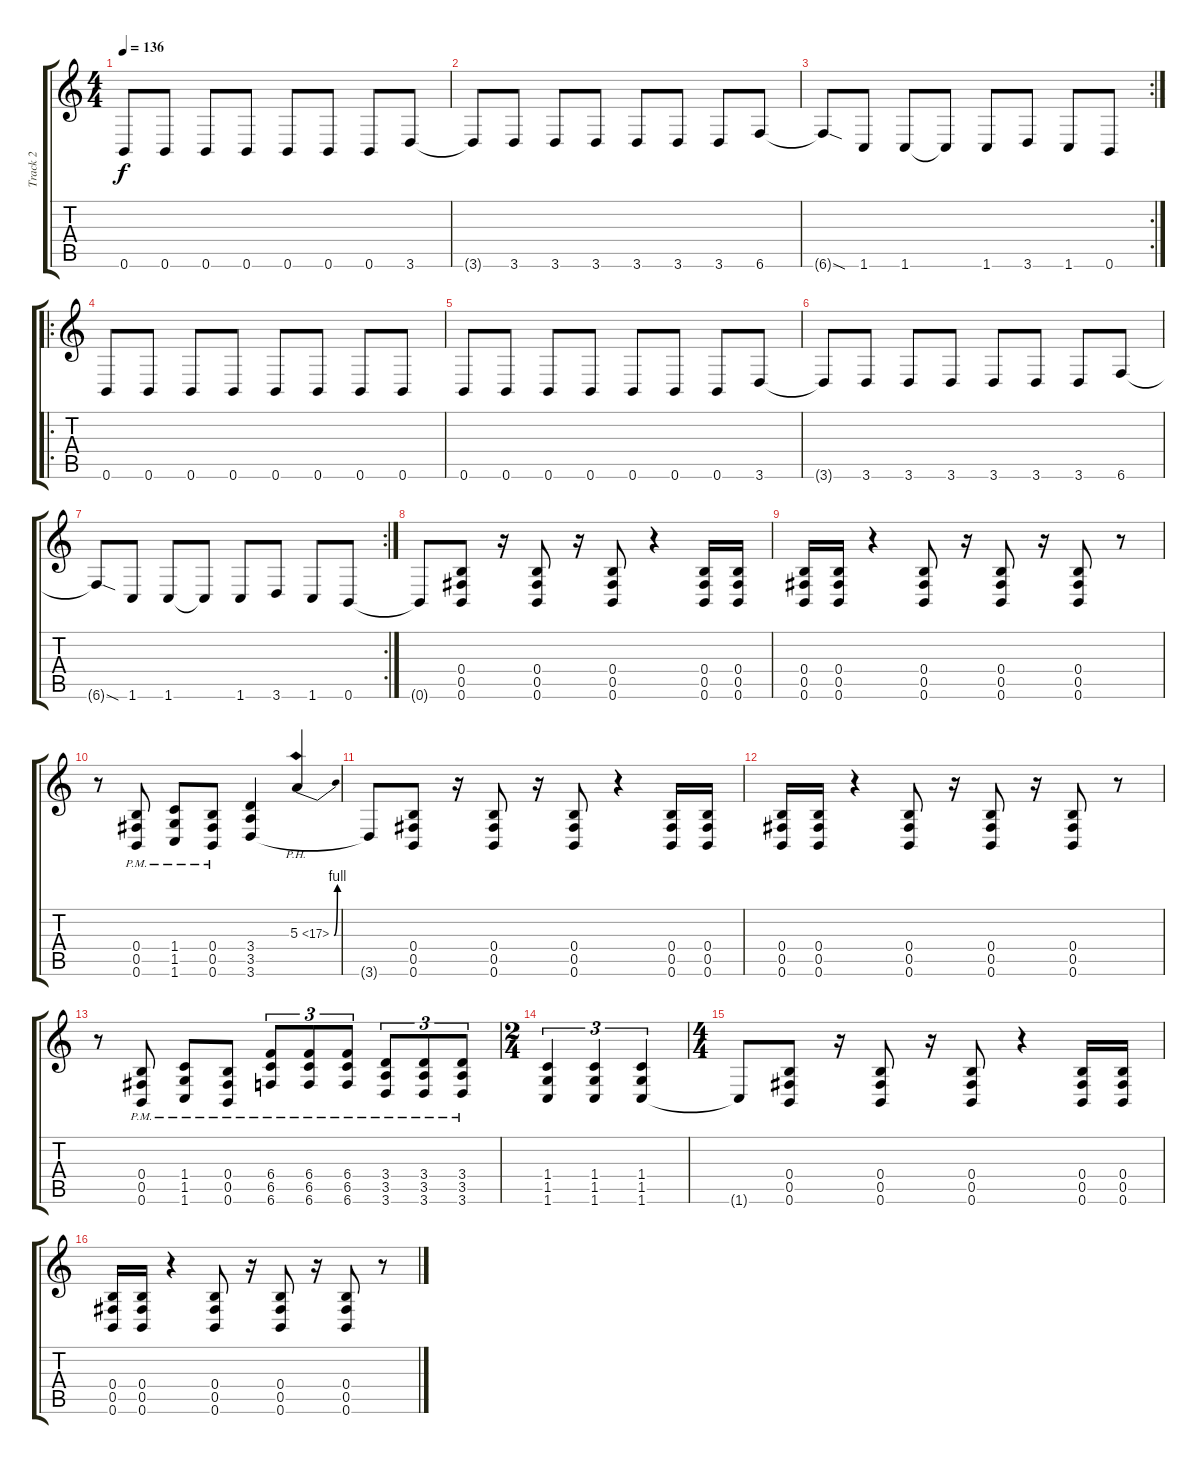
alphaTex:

\track ("Track 2" "Track 2") {instrument distortionguitar}
\staff {score tabs}
\tuning (Db4 Ab3 E3 B2 Gb2 B1) {hide}
\ts (4 4)
\tempo 136
\clef g2
\ks c
0.6.8{dy f} 0.6.8 0.6.8 0.6.8 0.6.8 0.6.8 0.6.8 3.6.8 |
3.6{t}.8 3.6.8 3.6.8 3.6.8 3.6.8 3.6.8 3.6.8 6.6.8 |
\rc 2
6.6{sod t}.8 1.6.8 1.6.8 1.6{t}.8 1.6.8 3.6.8 1.6.8 0.6.8 |
\ro
0.6.8 0.6.8 0.6.8 0.6.8 0.6.8 0.6.8 0.6.8 0.6.8 |
0.6.8 0.6.8 0.6.8 0.6.8 0.6.8 0.6.8 0.6.8 3.6.8 |
3.6{t}.8 3.6.8 3.6.8 3.6.8 3.6.8 3.6.8 3.6.8 6.6.8 |
\rc 2
6.6{sod t}.8 1.6.8 1.6.8 1.6{t}.8 1.6.8 3.6.8 1.6.8 0.6.8 |
0.6{t}.8 (0.4 0.5 0.6).8 r.16 (0.4 0.5 0.6).8 r.16 (0.4 0.5 0.6).8 r.4 (0.4 0.5 0.6).16 (0.4 0.5 0.6).16 |
(0.4 0.5 0.6).16 (0.4 0.5 0.6).16 r.4 (0.4 0.5 0.6).8 r.16 (0.4 0.5 0.6).8 r.16 (0.4 0.5 0.6).8 r.8 |
r.8 (0.4{pm} 0.5{pm} 0.6{pm}).8 (1.4{pm} 1.5{pm} 1.6{pm}).8 (0.4{pm} 0.5{pm} 0.6{pm}).8 (3.4 3.5 3.6).4 5.3{be (bend 0 0 60 4) ph 12}.4 |
3.6{t}.8 (0.4 0.5 0.6).8 r.16 (0.4 0.5 0.6).8 r.16 (0.4 0.5 0.6).8 r.4 (0.4 0.5 0.6).16 (0.4 0.5 0.6).16 |
(0.4 0.5 0.6).16 (0.4 0.5 0.6).16 r.4 (0.4 0.5 0.6).8 r.16 (0.4 0.5 0.6).8 r.16 (0.4 0.5 0.6).8 r.8 |
r.8 (0.4{pm} 0.5{pm} 0.6{pm}).8 (1.4{pm} 1.5{pm} 1.6{pm}).8 (0.4{pm} 0.5{pm} 0.6{pm}).8 (6.4{pm} 6.5{pm} 6.6{pm}).8{tu (3 2)} (6.4{pm} 6.5{pm} 6.6{pm}).8{tu (3 2)} (6.4{pm} 6.5{pm} 6.6{pm}).8{tu (3 2)} (3.4{pm} 3.5{pm} 3.6{pm}).8{tu (3 2)} (3.4{pm} 3.5{pm} 3.6{pm}).8{tu (3 2)} (3.4{pm} 3.5{pm} 3.6{pm}).8{tu (3 2)} |
\ts (2 4)
(1.4 1.5 1.6).4{tu (3 2)} (1.4 1.5 1.6).4{tu (3 2)} (1.4 1.5 1.6).4{tu (3 2)} |
\ts (4 4)
1.6{t}.8 (0.4 0.5 0.6).8 r.16 (0.4 0.5 0.6).8 r.16 (0.4 0.5 0.6).8 r.4 (0.4 0.5 0.6).16 (0.4 0.5 0.6).16 |
(0.4 0.5 0.6).16 (0.4 0.5 0.6).16 r.4 (0.4 0.5 0.6).8 r.16 (0.4 0.5 0.6).8 r.16 (0.4 0.5 0.6).8 r.8
